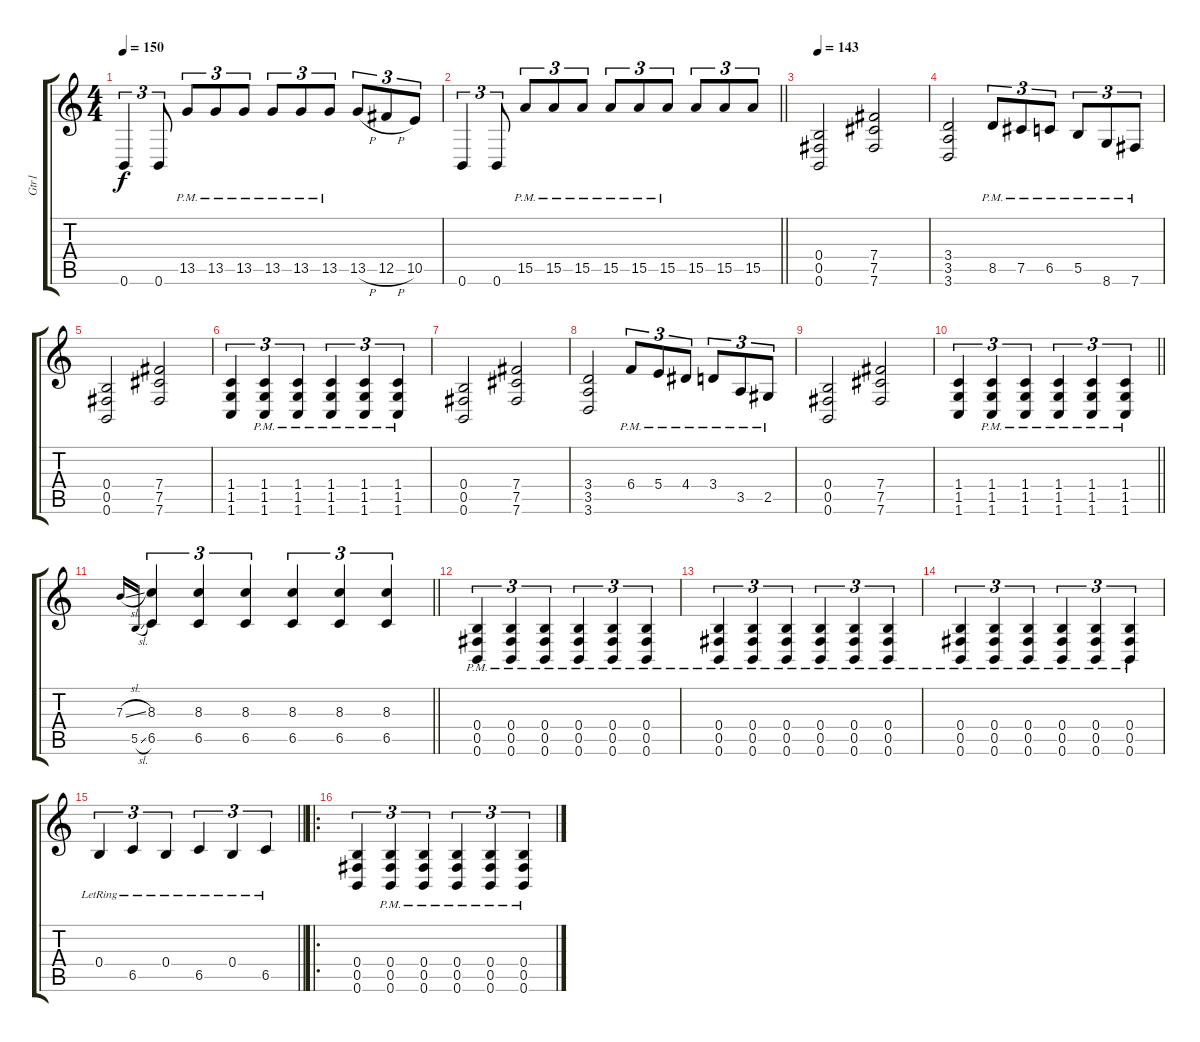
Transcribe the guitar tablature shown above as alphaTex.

\track ("Gtr1" "Gtr1") {instrument distortionguitar}
\staff {score tabs}
\tuning (Db4 Ab3 E3 B2 Gb2 B1) {hide}
\ts (4 4)
\tempo 150
\clef g2
\ks c
0.6.4{tu (3 2) dy f} 0.6.8{tu (3 2)} 13.5{pm}.8{tu (3 2)} 13.5{pm}.8{tu (3 2)} 13.5{pm}.8{tu (3 2)} 13.5{pm}.8{tu (3 2)} 13.5{pm}.8{tu (3 2)} 13.5{pm}.8{tu (3 2)} 13.5{h}.8{tu (3 2)} 12.5{h}.8{tu (3 2)} 10.5.8{tu (3 2)} |
\barLineRight lightlight
0.6.4{tu (3 2)} 0.6.8{tu (3 2)} 15.5{pm}.8{tu (3 2)} 15.5{pm}.8{tu (3 2)} 15.5{pm}.8{tu (3 2)} 15.5{pm}.8{tu (3 2)} 15.5{pm}.8{tu (3 2)} 15.5{pm}.8{tu (3 2)} 15.5.8{tu (3 2)} 15.5.8{tu (3 2)} 15.5.8{tu (3 2)} |
\section ("" "")
\tempo 143
(0.4 0.5 0.6).2 (7.4 7.5 7.6).2 |
(3.4 3.5 3.6).2 8.5{pm}.8{tu (3 2)} 7.5{pm}.8{tu (3 2)} 6.5{pm}.8{tu (3 2)} 5.5{pm}.8{tu (3 2)} 8.6{pm}.8{tu (3 2)} 7.6{pm}.8{tu (3 2)} |
(0.4 0.5 0.6).2 (7.4 7.5 7.6).2 |
(1.4 1.5 1.6).4{tu (3 2)} (1.4 1.5 1.6{pm}).4{tu (3 2)} (1.4{pm} 1.5{pm} 1.6{pm}).4{tu (3 2)} (1.4{pm} 1.5{pm} 1.6{pm}).4{tu (3 2)} (1.4{pm} 1.5{pm} 1.6{pm}).4{tu (3 2)} (1.4{pm} 1.5{pm} 1.6{pm}).4{tu (3 2)} |
(0.4 0.5 0.6).2 (7.4 7.5 7.6).2 |
(3.4 3.5 3.6).2 6.4{pm}.8{tu (3 2)} 5.4{pm}.8{tu (3 2)} 4.4{pm}.8{tu (3 2)} 3.4{pm}.8{tu (3 2)} 3.5{pm}.8{tu (3 2)} 2.5{pm}.8{tu (3 2)} |
(0.4 0.5 0.6).2 (7.4 7.5 7.6).2 |
\barLineRight lightlight
(1.4 1.5 1.6).4{tu (3 2)} (1.4 1.5 1.6{pm}).4{tu (3 2)} (1.4{pm} 1.5{pm} 1.6{pm}).4{tu (3 2)} (1.4{pm} 1.5{pm} 1.6{pm}).4{tu (3 2)} (1.4{pm} 1.5{pm} 1.6{pm}).4{tu (3 2)} (1.4{pm} 1.5{pm} 1.6{pm}).4{tu (3 2)} |
\section ("" "")
\barLineRight lightlight
7.3{sl}.16{gr onbeat} 5.5{sl}.16{gr onbeat} (8.3 6.5).4{tu (3 2)} (8.3 6.5).4{tu (3 2)} (8.3 6.5).4{tu (3 2)} (8.3 6.5).4{tu (3 2)} (8.3 6.5).4{tu (3 2)} (8.3 6.5).4{tu (3 2)} |
\section ("" "")
(0.4{pm} 0.5 0.6).4{tu (3 2)} (0.4{pm} 0.5 0.6).4{tu (3 2)} (0.4{pm} 0.5 0.6).4{tu (3 2)} (0.4{pm} 0.5 0.6).4{tu (3 2)} (0.4{pm} 0.5 0.6).4{tu (3 2)} (0.4{pm} 0.5 0.6).4{tu (3 2)} |
(0.4{pm} 0.5 0.6).4{tu (3 2)} (0.4{pm} 0.5 0.6).4{tu (3 2)} (0.4{pm} 0.5 0.6).4{tu (3 2)} (0.4{pm} 0.5 0.6).4{tu (3 2)} (0.4{pm} 0.5 0.6).4{tu (3 2)} (0.4{pm} 0.5 0.6).4{tu (3 2)} |
(0.4{pm} 0.5 0.6).4{tu (3 2)} (0.4{pm} 0.5 0.6).4{tu (3 2)} (0.4{pm} 0.5 0.6).4{tu (3 2)} (0.4{pm} 0.5 0.6).4{tu (3 2)} (0.4{pm} 0.5 0.6).4{tu (3 2)} (0.4{pm} 0.5 0.6).4{tu (3 2)} |
\barLineRight lightlight
0.4{lr}.4{tu (3 2)} 6.5{lr}.4{tu (3 2)} 0.4{lr}.4{tu (3 2)} 6.5{lr}.4{tu (3 2)} 0.4{lr}.4{tu (3 2)} 6.5{lr}.4{tu (3 2)} |
\ro
\section ("" "")
(0.4 0.5 0.6).4{tu (3 2)} (0.4{pm} 0.5 0.6).4{tu (3 2)} (0.4{pm} 0.5 0.6).4{tu (3 2)} (0.4{pm} 0.5 0.6).4{tu (3 2)} (0.4{pm} 0.5 0.6).4{tu (3 2)} (0.4{pm} 0.5 0.6).4{tu (3 2)}
